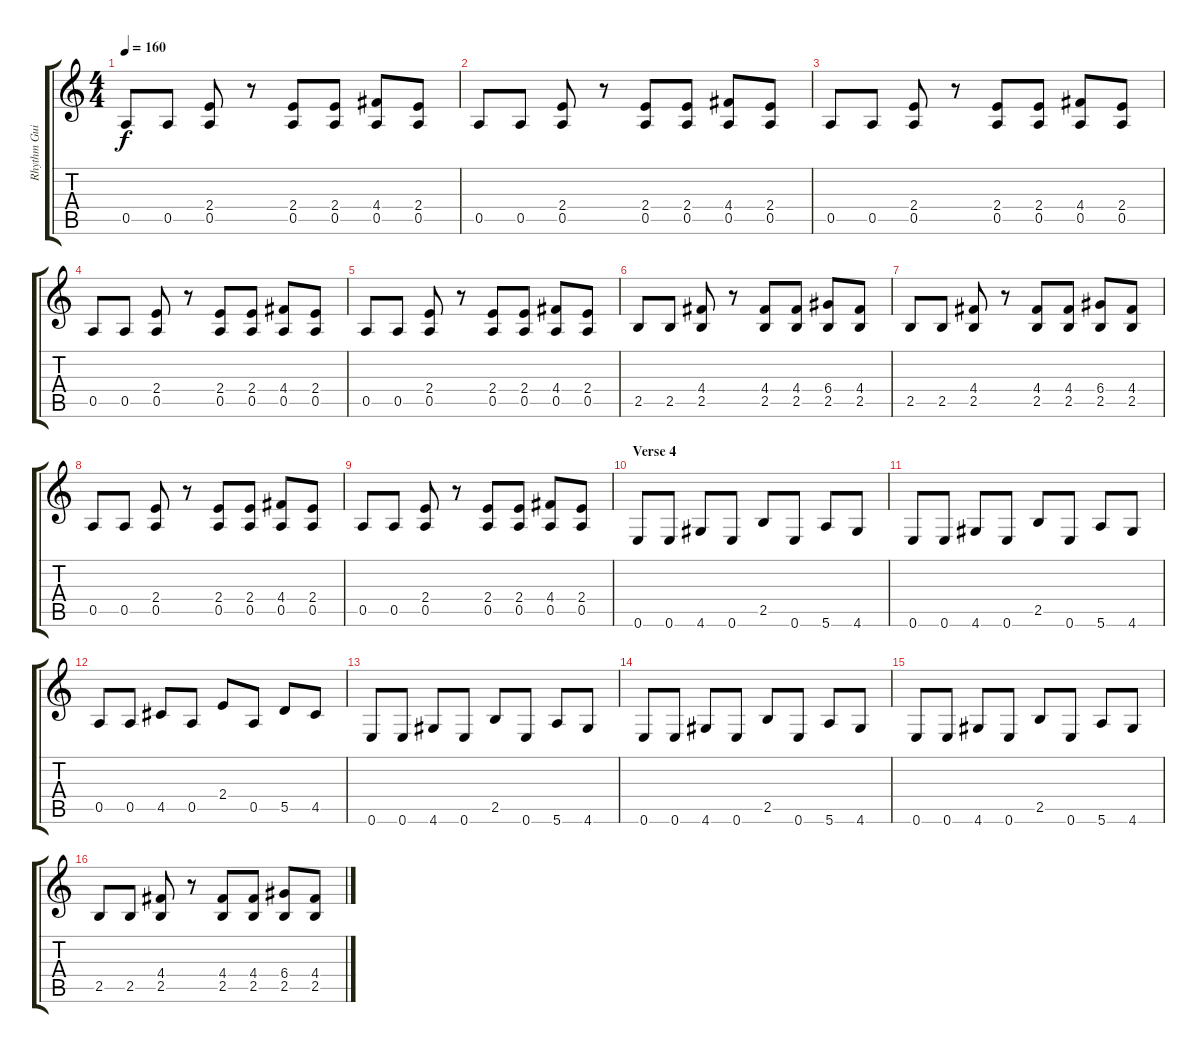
\track ("Rhythm Guitar" "Rhythm Gui") {instrument electricguitarclean}
\staff {score tabs}
\tuning (E4 B3 G3 D3 A2 E2) {hide}
\ts (4 4)
\tempo 160
\clef g2
\ks c
0.5.8{dy f} 0.5.8 (2.4 0.5).8 r.8 (2.4 0.5).8 (2.4 0.5).8 (4.4 0.5).8 (2.4 0.5).8 |
0.5.8 0.5.8 (2.4 0.5).8 r.8 (2.4 0.5).8 (2.4 0.5).8 (4.4 0.5).8 (2.4 0.5).8 |
0.5.8 0.5.8 (2.4 0.5).8 r.8 (2.4 0.5).8 (2.4 0.5).8 (4.4 0.5).8 (2.4 0.5).8 |
0.5.8 0.5.8 (2.4 0.5).8 r.8 (2.4 0.5).8 (2.4 0.5).8 (4.4 0.5).8 (2.4 0.5).8 |
0.5.8 0.5.8 (2.4 0.5).8 r.8 (2.4 0.5).8 (2.4 0.5).8 (4.4 0.5).8 (2.4 0.5).8 |
2.5.8 2.5.8 (4.4 2.5).8 r.8 (4.4 2.5).8 (4.4 2.5).8 (6.4 2.5).8 (4.4 2.5).8 |
2.5.8 2.5.8 (4.4 2.5).8 r.8 (4.4 2.5).8 (4.4 2.5).8 (6.4 2.5).8 (4.4 2.5).8 |
0.5.8 0.5.8 (2.4 0.5).8 r.8 (2.4 0.5).8 (2.4 0.5).8 (4.4 0.5).8 (2.4 0.5).8 |
0.5.8 0.5.8 (2.4 0.5).8 r.8 (2.4 0.5).8 (2.4 0.5).8 (4.4 0.5).8 (2.4 0.5).8 |
\section ("" "Verse 4")
0.6.8 0.6.8 4.6.8 0.6.8 2.5.8 0.6.8 5.6.8 4.6.8 |
0.6.8 0.6.8 4.6.8 0.6.8 2.5.8 0.6.8 5.6.8 4.6.8 |
0.5.8 0.5.8 4.5.8 0.5.8 2.4.8 0.5.8 5.5.8 4.5.8 |
0.6.8 0.6.8 4.6.8 0.6.8 2.5.8 0.6.8 5.6.8 4.6.8 |
0.6.8 0.6.8 4.6.8 0.6.8 2.5.8 0.6.8 5.6.8 4.6.8 |
0.6.8 0.6.8 4.6.8 0.6.8 2.5.8 0.6.8 5.6.8 4.6.8 |
2.5.8 2.5.8 (4.4 2.5).8 r.8 (4.4 2.5).8 (4.4 2.5).8 (6.4 2.5).8 (4.4 2.5).8
